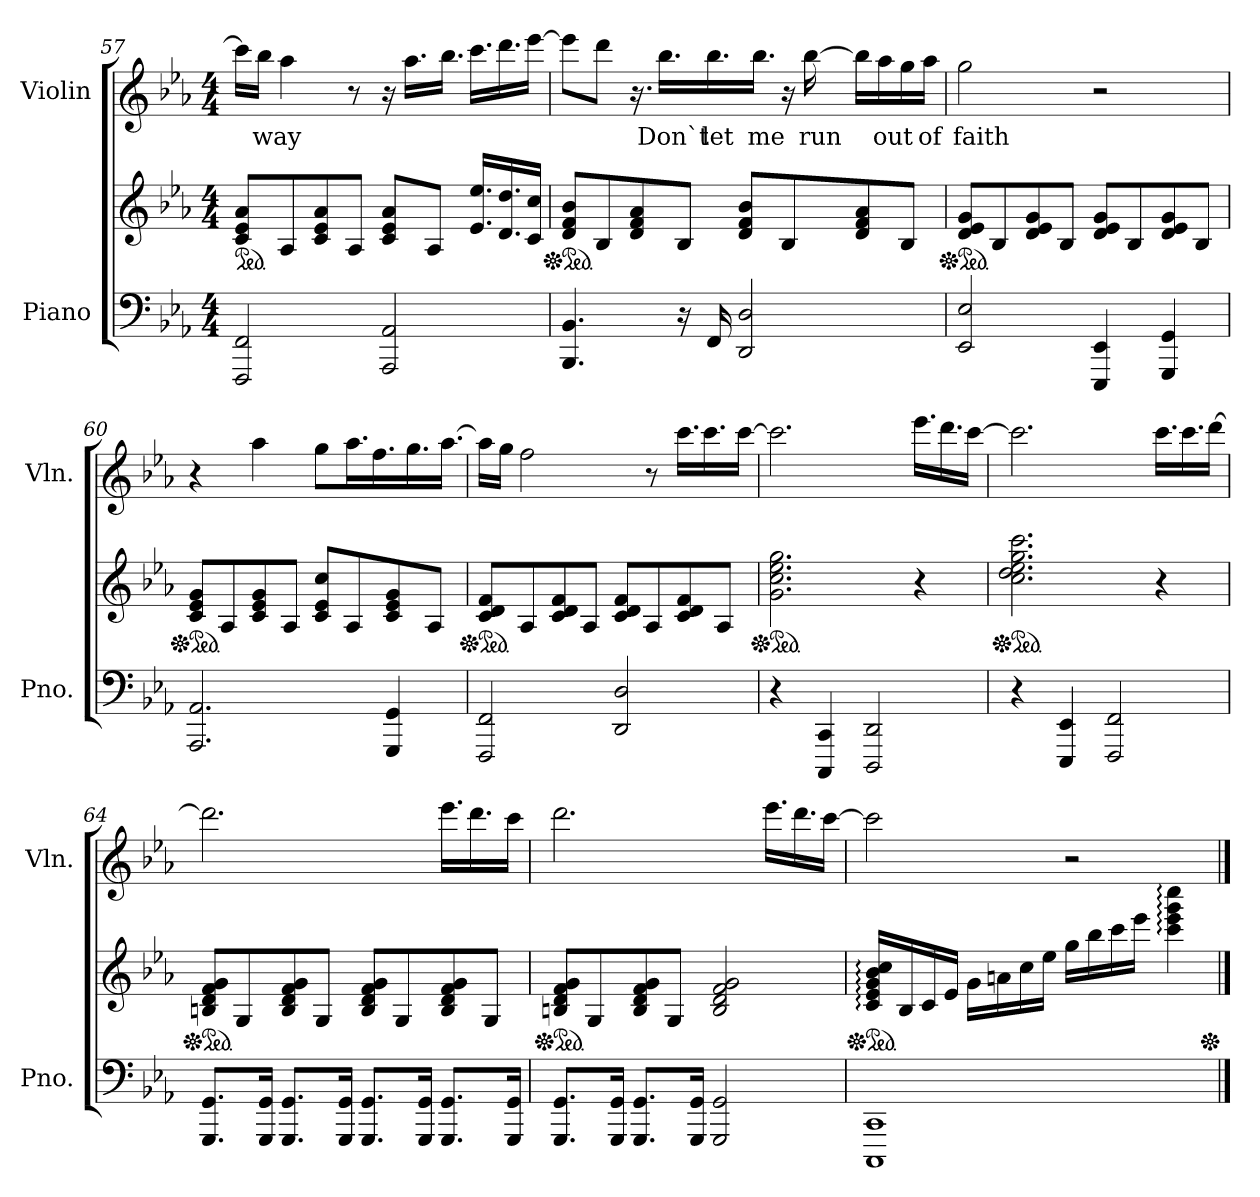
**kern	**kern	**kern	**text
*part2	*part2	*part1	*part1
*staff3	*staff2	*staff1	*staff1
*I"Piano	*	*I"Violin	*
*I'Pno.	*	*I'Vln.	*
*clefF4	*clefG2	*clefG2	*
*k[b-e-a-]	*k[b-e-a-]	*k[b-e-a-]	*
*M4/4	*M4/4	*M4/4	*
*	*ped	*	*
=57	=57	=57	=57
2FFF/ 2FF/	8c/ 8e-/ 8a-/L	16ccc\LL]	.
.	.	16bb-\JJ	-way
.	8A-/	4aa-\	.
.	8c/ 8e-/ 8a-/	.	.
.	8A-/J	8r	.
2AAA-/ 2AA-/	8c/ 8e-/ 8a-/L	16r	.
.	.	16.aa-\LL	.
.	8A-/J	.	.
.	.	16.bb-\JJ	.
.	16.e-/ 16.ee-/LL	16.ccc\LL	.
.	16.d/ 16.dd/	16.ddd\	.
.	16c/ 16cc/JJ	[16eee-\JJ	.
!!LO:LB:g=z
=58	=58	=58	=58
*	*Xped	*	*
*	*ped	*	*
4.BBB-/ 4.BB-/	8d/ 8f/ 8b-/L	8eee-\L]	.
.	8B-/	8ddd\J	.
.	8d/ 8f/ 8a-/	16.r	.
.	.	16.bb-\LL	Don`t
16r	8B-/J	.	.
16FF/	.	16.bb-\	let
2DD/ 2D/	8d/ 8f/ 8b-/L	.	.
.	.	16.bb-\JJ	me
.	8B-/	16r	.
.	.	[16bb-\	run
.	8d/ 8f/ 8a-/	16bb-\LL]	.
.	.	16aa-\	out
.	8B-/J	16gg\	.
.	.	16aa-\JJ	of
=59	=59	=59	=59
*	*Xped	*	*
*	*ped	*	*
2EE-/ 2E-/	8d/ 8e-/ 8g/L	2gg\	faith
.	8B-/	.	.
.	8d/ 8e-/ 8g/	.	.
.	8B-/J	.	.
4EEE-/ 4EE-/	8d/ 8e-/ 8g/L	2r	.
.	8B-/	.	.
4GGG/ 4GG/	8d/ 8e-/ 8g/	.	.
.	8B-/J	.	.
!!LO:PB:g=z
=60	=60	=60	=60
*	*Xped	*	*
*	*ped	*	*
2.AAA-/ 2.AA-/	8c/ 8e-/ 8g/L	4r	.
.	8A-/	.	.
.	8c/ 8e-/ 8g/	4aa-\	.
.	8A-/J	.	.
.	8c/ 8e-/ 8cc/L	8gg\L	.
.	8A-/	16.aa-\L	.
.	.	16.ff\	.
4GGG/ 4GG/	8c/ 8e-/ 8g/	.	.
.	.	16.gg\	.
.	8A-/J	.	.
.	.	[16.aa-\JJ	.
=61	=61	=61	=61
*	*Xped	*	*
*	*ped	*	*
2FFF/ 2FF/	8c/ 8d/ 8f/L	16aa-\LL]	.
.	.	16gg\JJ	.
.	8A-/	2ff\	.
.	8c/ 8d/ 8f/	.	.
.	8A-/J	.	.
2DD/ 2D/	8c/ 8d/ 8f/L	.	.
.	8A-/	8r	.
.	8c/ 8d/ 8f/	16.ccc\LL	.
.	.	16.ccc\	.
.	8A-/J	.	.
.	.	[16ccc\JJ	.
=62	=62	=62	=62
*	*Xped	*	*
*	*ped	*	*
4r	2.g\ 2.cc\ 2.ee-\ 2.gg\	2.ccc\]	.
4CCC/ 4CC/	.	.	.
2DDD/ 2DD/	.	.	.
.	4r	16.eee-\LL	.
.	.	16.ddd\	.
.	.	[16ccc\JJ	.
!!LO:LB:g=z
=63	=63	=63	=63
*	*Xped	*	*
*	*ped	*	*
4r	2.cc\ 2.dd\ 2.ee-\ 2.gg\ 2.ccc\	2.ccc\]	.
4EEE-/ 4EE-/	.	.	.
2FFF/ 2FF/	.	.	.
.	4r	16.ccc\LL	.
.	.	16.ccc\	.
.	.	[16ddd\JJ	.
=64	=64	=64	=64
*	*Xped	*	*
*	*ped	*	*
8.GGG/ 8.GG/L	8Bn/ 8d/ 8f/ 8g/L	2.ddd\]	.
.	8G/	.	.
16GGG/ 16GG/Jk	.	.	.
8.GGG/ 8.GG/L	8B/ 8d/ 8f/ 8g/	.	.
.	8G/J	.	.
16GGG/ 16GG/Jk	.	.	.
8.GGG/ 8.GG/L	8B/ 8d/ 8f/ 8g/L	.	.
.	8G/	.	.
16GGG/ 16GG/Jk	.	.	.
8.GGG/ 8.GG/L	8B/ 8d/ 8f/ 8g/	16.eee-\LL	.
.	.	16.ddd\	.
.	8G/J	.	.
16GGG/ 16GG/Jk	.	16ccc\JJ	.
=65	=65	=65	=65
*	*Xped	*	*
*	*ped	*	*
8.GGG/ 8.GG/L	8Bn/ 8d/ 8f/ 8g/L	2.ddd\	.
.	8G/	.	.
16GGG/ 16GG/Jk	.	.	.
8.GGG/ 8.GG/L	8B/ 8d/ 8f/ 8g/	.	.
.	8G/J	.	.
16GGG/ 16GG/Jk	.	.	.
2GGG/ 2GG/	2B/ 2d/ 2f/ 2g/	.	.
.	.	16.eee-\LL	.
.	.	16.ddd\	.
.	.	[16ccc\JJ	.
!!LO:LB:g=z
=66	=66	=66	=66
*	*Xped	*	*
*	*ped	*	*
1CCC 1CC	16c/: 16e-/: 16g/: 16b-/: 16cc/:LL	2ccc\]	.
.	16B-/	.	.
.	16c/	.	.
.	16e-/JJ	.	.
.	16g\LL	.	.
.	16an\	.	.
.	16cc\	.	.
.	16ee-\JJ	.	.
.	16gg\LL	2r	.
.	16bb-\	.	.
.	16ccc\	.	.
.	16eee-\JJ	.	.
.	4ccc\: 4eee-\: 4ggg\: 4cccc\:	.	.
*	*Xped	*	*
==	==	==	==
*-	*-	*-	*-
